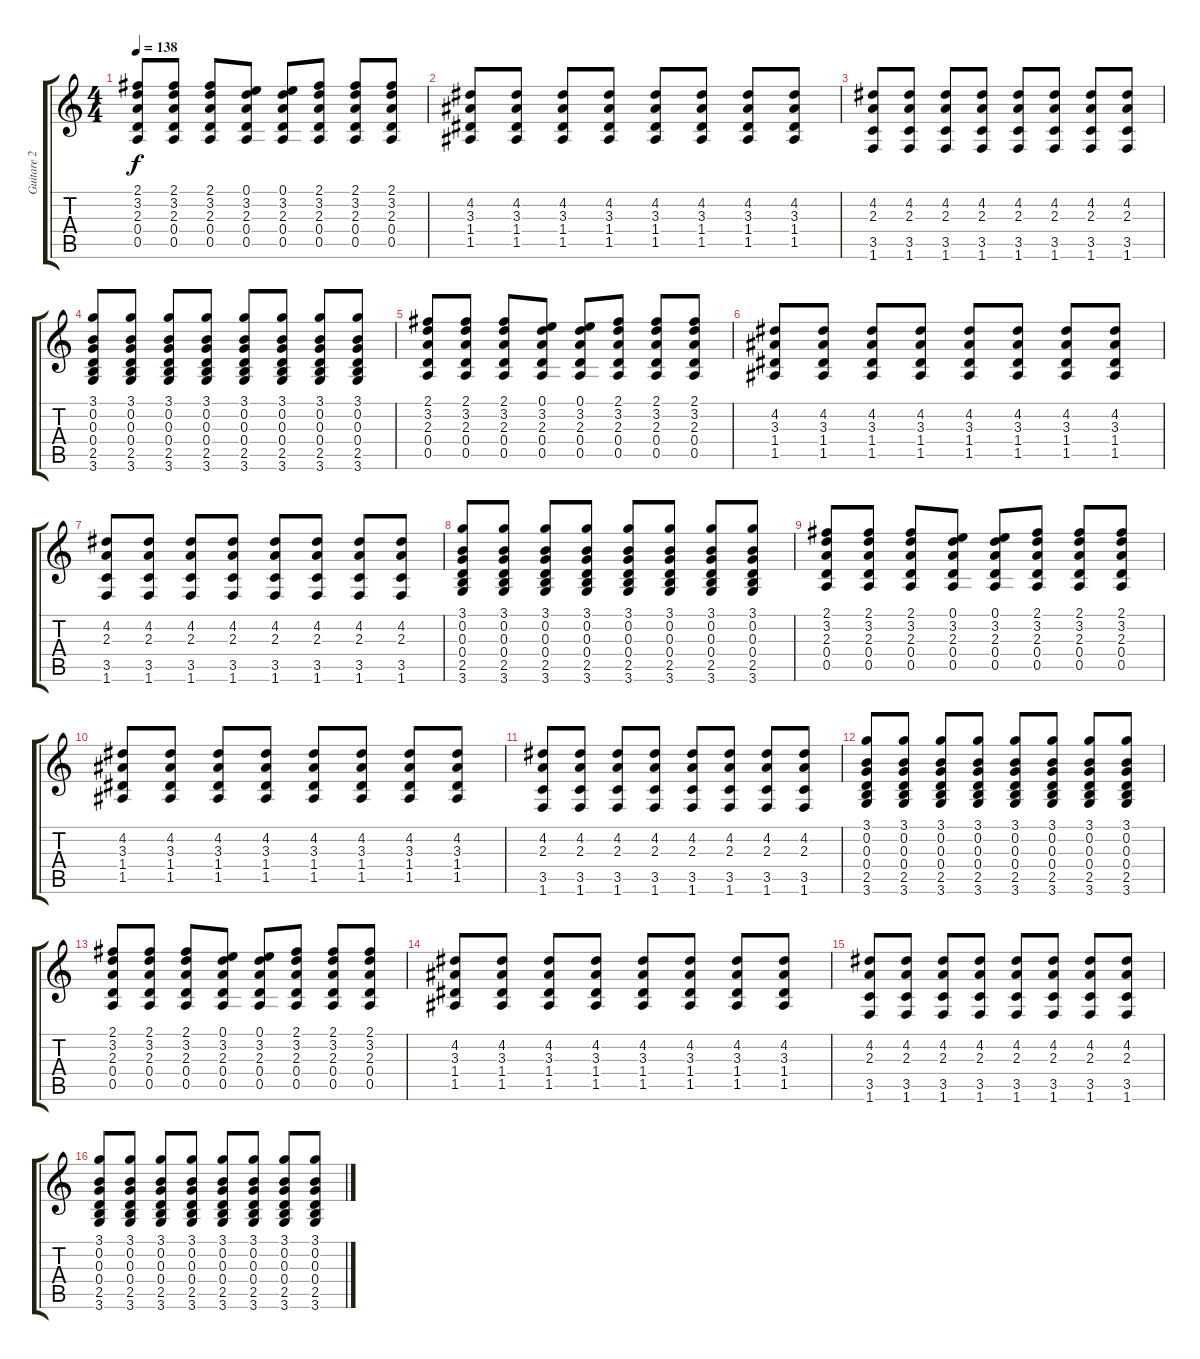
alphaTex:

\track ("Guitare 2" "Guitare 2") {instrument distortionguitar}
\staff {score tabs}
\tuning (E4 B3 G3 D3 A2 E2) {hide}
\ts (4 4)
\tempo 138
\clef g2
\ks c
(2.1 3.2 2.3 0.4 0.5).8{dy f} (2.1 3.2 2.3 0.4 0.5).8 (2.1 3.2 2.3 0.4 0.5).8 (0.1 3.2 2.3 0.4 0.5).8 (0.1 3.2 2.3 0.4 0.5).8 (2.1 3.2 2.3 0.4 0.5).8 (2.1 3.2 2.3 0.4 0.5).8 (2.1 3.2 2.3 0.4 0.5).8 |
(4.2 3.3 1.4 1.5).8 (4.2 3.3 1.4 1.5).8 (4.2 3.3 1.4 1.5).8 (4.2 3.3 1.4 1.5).8 (4.2 3.3 1.4 1.5).8 (4.2 3.3 1.4 1.5).8 (4.2 3.3 1.4 1.5).8 (4.2 3.3 1.4 1.5).8 |
(4.2 2.3 3.5 1.6).8 (4.2 2.3 3.5 1.6).8 (4.2 2.3 3.5 1.6).8 (4.2 2.3 3.5 1.6).8 (4.2 2.3 3.5 1.6).8 (4.2 2.3 3.5 1.6).8 (4.2 2.3 3.5 1.6).8 (4.2 2.3 3.5 1.6).8 |
(3.1 0.2 0.3 0.4 2.5 3.6).8 (3.1 0.2 0.3 0.4 2.5 3.6).8 (3.1 0.2 0.3 0.4 2.5 3.6).8 (3.1 0.2 0.3 0.4 2.5 3.6).8 (3.1 0.2 0.3 0.4 2.5 3.6).8 (3.1 0.2 0.3 0.4 2.5 3.6).8 (3.1 0.2 0.3 0.4 2.5 3.6).8 (3.1 0.2 0.3 0.4 2.5 3.6).8 |
(2.1 3.2 2.3 0.4 0.5).8 (2.1 3.2 2.3 0.4 0.5).8 (2.1 3.2 2.3 0.4 0.5).8 (0.1 3.2 2.3 0.4 0.5).8 (0.1 3.2 2.3 0.4 0.5).8 (2.1 3.2 2.3 0.4 0.5).8 (2.1 3.2 2.3 0.4 0.5).8 (2.1 3.2 2.3 0.4 0.5).8 |
(4.2 3.3 1.4 1.5).8 (4.2 3.3 1.4 1.5).8 (4.2 3.3 1.4 1.5).8 (4.2 3.3 1.4 1.5).8 (4.2 3.3 1.4 1.5).8 (4.2 3.3 1.4 1.5).8 (4.2 3.3 1.4 1.5).8 (4.2 3.3 1.4 1.5).8 |
(4.2 2.3 3.5 1.6).8 (4.2 2.3 3.5 1.6).8 (4.2 2.3 3.5 1.6).8 (4.2 2.3 3.5 1.6).8 (4.2 2.3 3.5 1.6).8 (4.2 2.3 3.5 1.6).8 (4.2 2.3 3.5 1.6).8 (4.2 2.3 3.5 1.6).8 |
(3.1 0.2 0.3 0.4 2.5 3.6).8 (3.1 0.2 0.3 0.4 2.5 3.6).8 (3.1 0.2 0.3 0.4 2.5 3.6).8 (3.1 0.2 0.3 0.4 2.5 3.6).8 (3.1 0.2 0.3 0.4 2.5 3.6).8 (3.1 0.2 0.3 0.4 2.5 3.6).8 (3.1 0.2 0.3 0.4 2.5 3.6).8 (3.1 0.2 0.3 0.4 2.5 3.6).8 |
(2.1 3.2 2.3 0.4 0.5).8 (2.1 3.2 2.3 0.4 0.5).8 (2.1 3.2 2.3 0.4 0.5).8 (0.1 3.2 2.3 0.4 0.5).8 (0.1 3.2 2.3 0.4 0.5).8 (2.1 3.2 2.3 0.4 0.5).8 (2.1 3.2 2.3 0.4 0.5).8 (2.1 3.2 2.3 0.4 0.5).8 |
(4.2 3.3 1.4 1.5).8 (4.2 3.3 1.4 1.5).8 (4.2 3.3 1.4 1.5).8 (4.2 3.3 1.4 1.5).8 (4.2 3.3 1.4 1.5).8 (4.2 3.3 1.4 1.5).8 (4.2 3.3 1.4 1.5).8 (4.2 3.3 1.4 1.5).8 |
(4.2 2.3 3.5 1.6).8 (4.2 2.3 3.5 1.6).8 (4.2 2.3 3.5 1.6).8 (4.2 2.3 3.5 1.6).8 (4.2 2.3 3.5 1.6).8 (4.2 2.3 3.5 1.6).8 (4.2 2.3 3.5 1.6).8 (4.2 2.3 3.5 1.6).8 |
(3.1 0.2 0.3 0.4 2.5 3.6).8 (3.1 0.2 0.3 0.4 2.5 3.6).8 (3.1 0.2 0.3 0.4 2.5 3.6).8 (3.1 0.2 0.3 0.4 2.5 3.6).8 (3.1 0.2 0.3 0.4 2.5 3.6).8 (3.1 0.2 0.3 0.4 2.5 3.6).8 (3.1 0.2 0.3 0.4 2.5 3.6).8 (3.1 0.2 0.3 0.4 2.5 3.6).8 |
(2.1 3.2 2.3 0.4 0.5).8 (2.1 3.2 2.3 0.4 0.5).8 (2.1 3.2 2.3 0.4 0.5).8 (0.1 3.2 2.3 0.4 0.5).8 (0.1 3.2 2.3 0.4 0.5).8 (2.1 3.2 2.3 0.4 0.5).8 (2.1 3.2 2.3 0.4 0.5).8 (2.1 3.2 2.3 0.4 0.5).8 |
(4.2 3.3 1.4 1.5).8 (4.2 3.3 1.4 1.5).8 (4.2 3.3 1.4 1.5).8 (4.2 3.3 1.4 1.5).8 (4.2 3.3 1.4 1.5).8 (4.2 3.3 1.4 1.5).8 (4.2 3.3 1.4 1.5).8 (4.2 3.3 1.4 1.5).8 |
(4.2 2.3 3.5 1.6).8 (4.2 2.3 3.5 1.6).8 (4.2 2.3 3.5 1.6).8 (4.2 2.3 3.5 1.6).8 (4.2 2.3 3.5 1.6).8 (4.2 2.3 3.5 1.6).8 (4.2 2.3 3.5 1.6).8 (4.2 2.3 3.5 1.6).8 |
(3.1 0.2 0.3 0.4 2.5 3.6).8 (3.1 0.2 0.3 0.4 2.5 3.6).8 (3.1 0.2 0.3 0.4 2.5 3.6).8 (3.1 0.2 0.3 0.4 2.5 3.6).8 (3.1 0.2 0.3 0.4 2.5 3.6).8 (3.1 0.2 0.3 0.4 2.5 3.6).8 (3.1 0.2 0.3 0.4 2.5 3.6).8 (3.1 0.2 0.3 0.4 2.5 3.6).8
